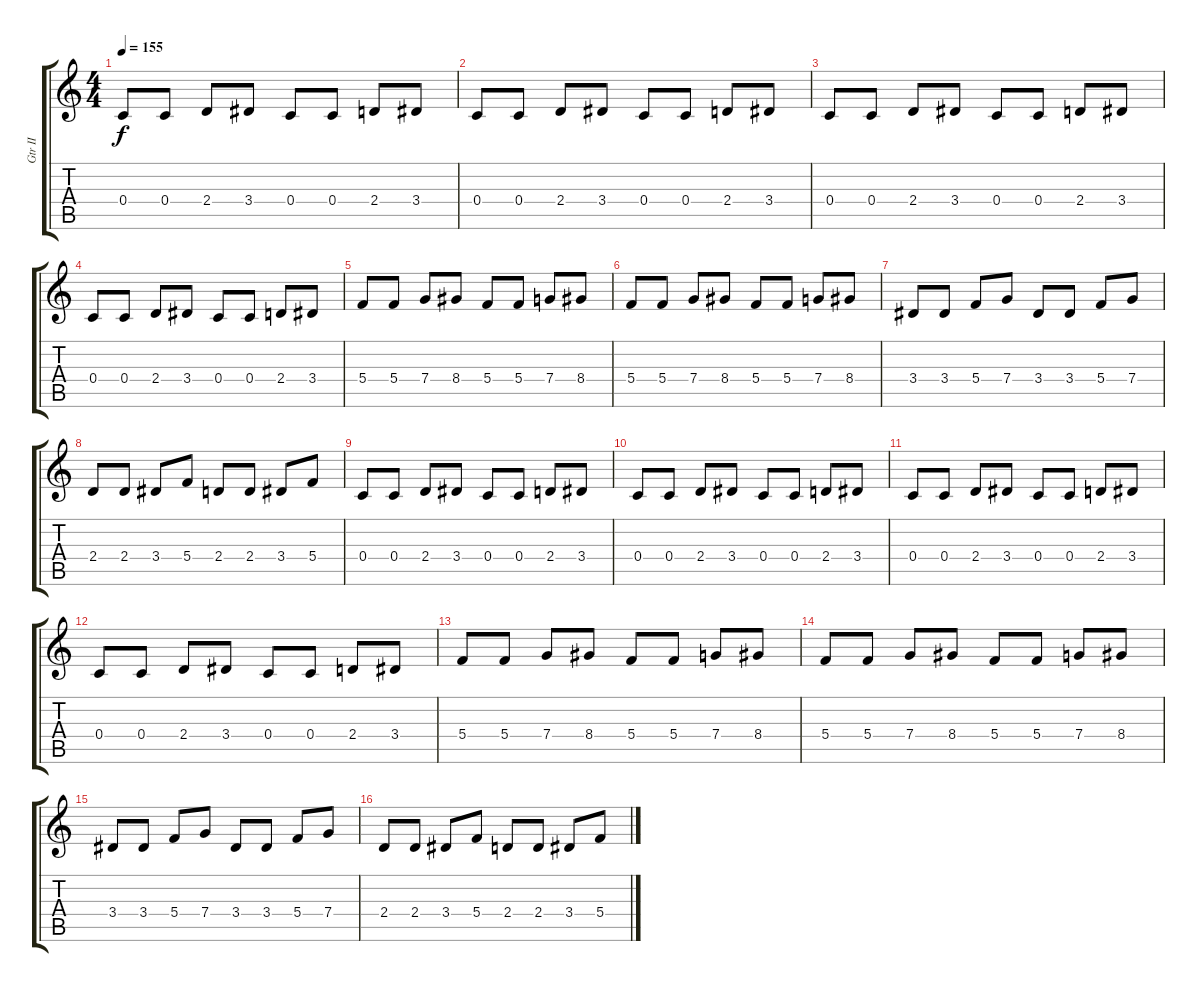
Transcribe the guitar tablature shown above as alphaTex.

\track ("Gtr II" "Gtr II") {instrument overdrivenguitar}
\staff {score tabs}
\tuning (D4 A3 F3 C3 G2 C2) {hide}
\ts (4 4)
\tempo 155
\clef g2
\ks c
0.4.8{dy f instrument overdrivenguitar} 0.4.8 2.4.8 3.4.8 0.4.8 0.4.8 2.4.8 3.4.8 |
0.4.8 0.4.8 2.4.8 3.4.8 0.4.8 0.4.8 2.4.8 3.4.8 |
0.4.8 0.4.8 2.4.8 3.4.8 0.4.8 0.4.8 2.4.8 3.4.8 |
0.4.8 0.4.8 2.4.8 3.4.8 0.4.8 0.4.8 2.4.8 3.4.8 |
5.4.8 5.4.8 7.4.8 8.4.8 5.4.8 5.4.8 7.4.8 8.4.8 |
5.4.8 5.4.8 7.4.8 8.4.8 5.4.8 5.4.8 7.4.8 8.4.8 |
3.4.8 3.4.8 5.4.8 7.4.8 3.4.8 3.4.8 5.4.8 7.4.8 |
2.4.8 2.4.8 3.4.8 5.4.8 2.4.8 2.4.8 3.4.8 5.4.8 |
0.4.8 0.4.8 2.4.8 3.4.8 0.4.8 0.4.8 2.4.8 3.4.8 |
0.4.8 0.4.8 2.4.8 3.4.8 0.4.8 0.4.8 2.4.8 3.4.8 |
0.4.8 0.4.8 2.4.8 3.4.8 0.4.8 0.4.8 2.4.8 3.4.8 |
0.4.8 0.4.8 2.4.8 3.4.8 0.4.8 0.4.8 2.4.8 3.4.8 |
5.4.8 5.4.8 7.4.8 8.4.8 5.4.8 5.4.8 7.4.8 8.4.8 |
5.4.8 5.4.8 7.4.8 8.4.8 5.4.8 5.4.8 7.4.8 8.4.8 |
3.4.8 3.4.8 5.4.8 7.4.8 3.4.8 3.4.8 5.4.8 7.4.8 |
2.4.8 2.4.8 3.4.8 5.4.8 2.4.8 2.4.8 3.4.8 5.4.8
